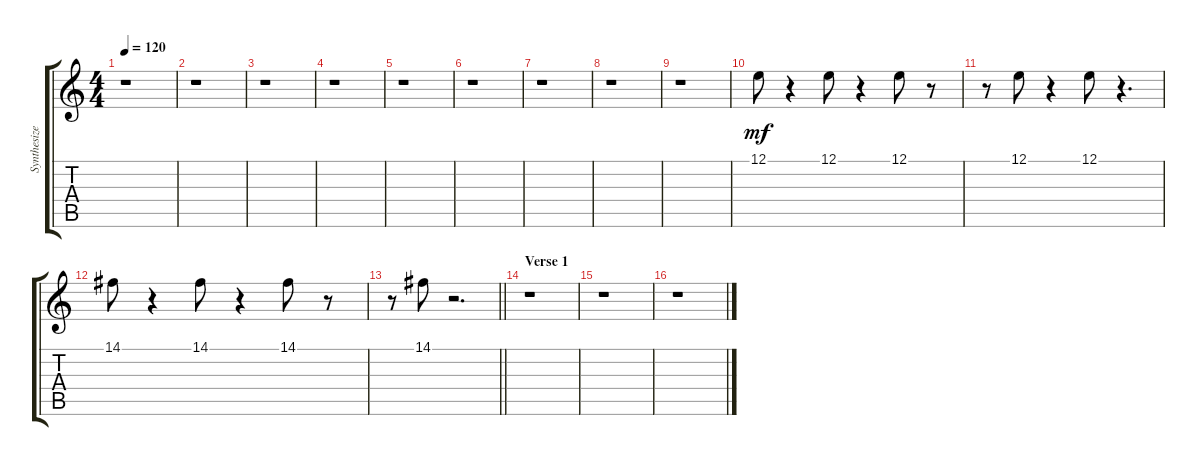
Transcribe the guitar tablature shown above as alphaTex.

\track ("Synthesizer 1" "Synthesize") {instrument pad7halo}
\staff {score tabs}
\tuning (E4 B3 G3 D3 A2 E2) {hide}
\ts (4 4)
\tempo 120
\clef g2
\ks c
r.1{dy mf} |
r.1 |
r.1 |
r.1 |
r.1 |
r.1 |
r.1 |
r.1 |
r.1 |
12.1.8 r.4 12.1.8 r.4 12.1.8 r.8 |
r.8 12.1.8 r.4 12.1.8 r.4{d} |
14.1.8 r.4 14.1.8 r.4 14.1.8 r.8 |
\barLineRight lightlight
r.8 14.1.8 r.2{d} |
\section ("" "Verse 1")
r.1 |
r.1 |
r.1
